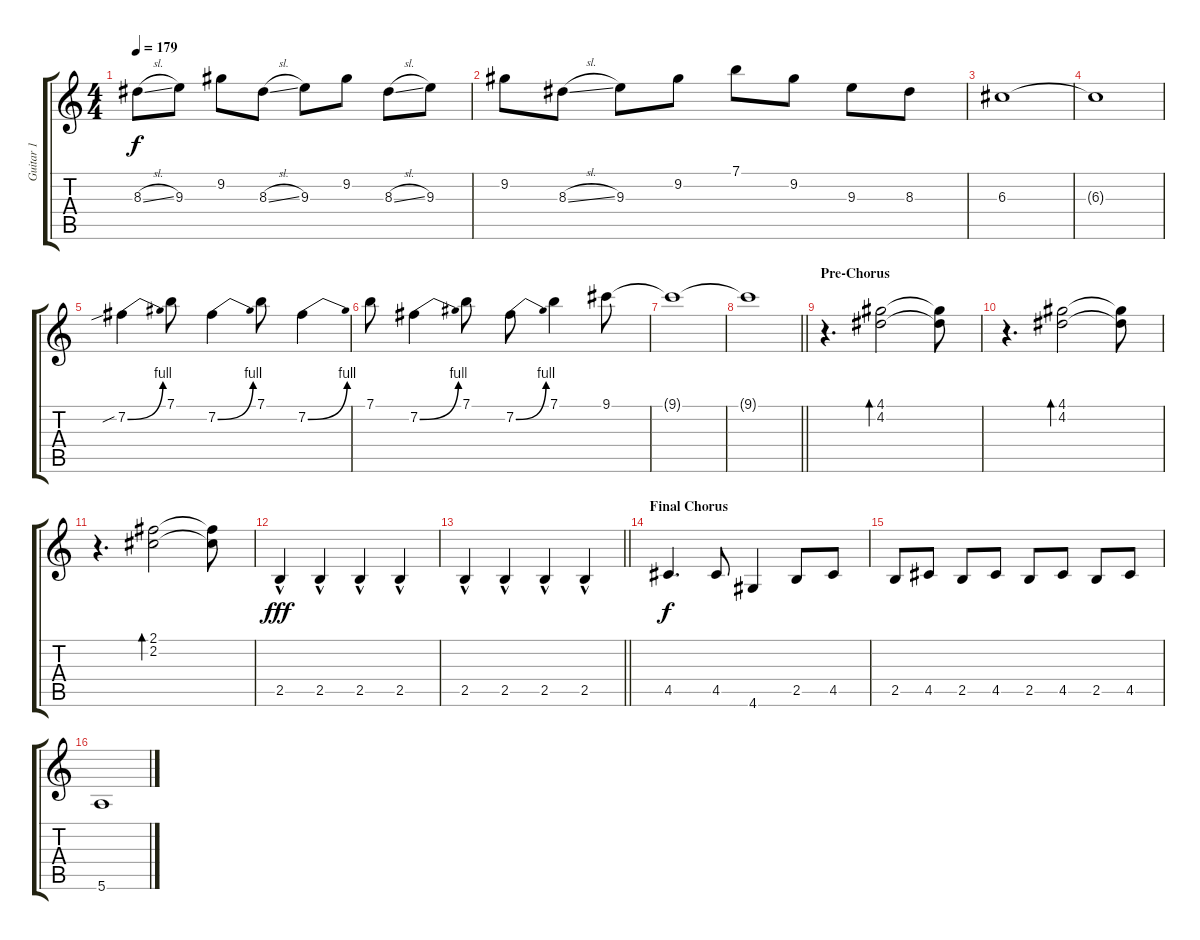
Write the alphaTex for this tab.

\track ("Guitar 1" "Guitar 1") {instrument electricguitarjazz}
\staff {score tabs}
\tuning (E4 B3 G3 D3 A2 E2) {hide}
\ts (4 4)
\tempo 179
\clef g2
\ks c
8.3{sl}.8{dy f} 9.3.8 9.2.8 8.3{sl}.8 9.3.8 9.2.8 8.3{sl}.8 9.3.8 |
9.2.8 8.3{sl}.8 9.3.8 9.2.8 7.1.8 9.2.8 9.3.8 8.3.8 |
6.3.1 |
6.3{t}.1 |
7.2{be (bend 0 0 60 4) sib}.4 7.1.8 7.2{be (bend 0 0 60 4)}.4 7.1.8 7.2{be (bend 0 0 60 4)}.4 |
7.1.8 7.2{be (bend 0 0 60 4)}.4 7.1.8 7.2{be (bend 0 0 60 4)}.8 7.1.4 9.1.8 |
9.1{t}.1 |
\barLineRight lightlight
9.1{t}.1 |
\section ("" "Pre-Chorus")
r.4{d volume 10} (4.1 4.2).2{bd 480} (4.1{t} 4.2{t}).8 |
r.4{d} (4.1 4.2).2{bd 480} (4.1{t} 4.2{t}).8 |
r.4{d} (2.1 2.2).2{bd 480} (2.1{t} 2.2{t}).8 |
2.5{hac}.4{dy fff volume 15} 2.5{hac}.4 2.5{hac}.4 2.5{hac}.4 |
\barLineRight lightlight
2.5{hac}.4 2.5{hac}.4 2.5{hac}.4 2.5{hac}.4 |
\section ("" "Final Chorus")
4.5.4{d dy f volume 10} 4.5.8 4.6.4 2.5.8 4.5.8 |
2.5.8 4.5.8 2.5.8 4.5.8 2.5.8 4.5.8 2.5.8 4.5.8 |
5.6.1
